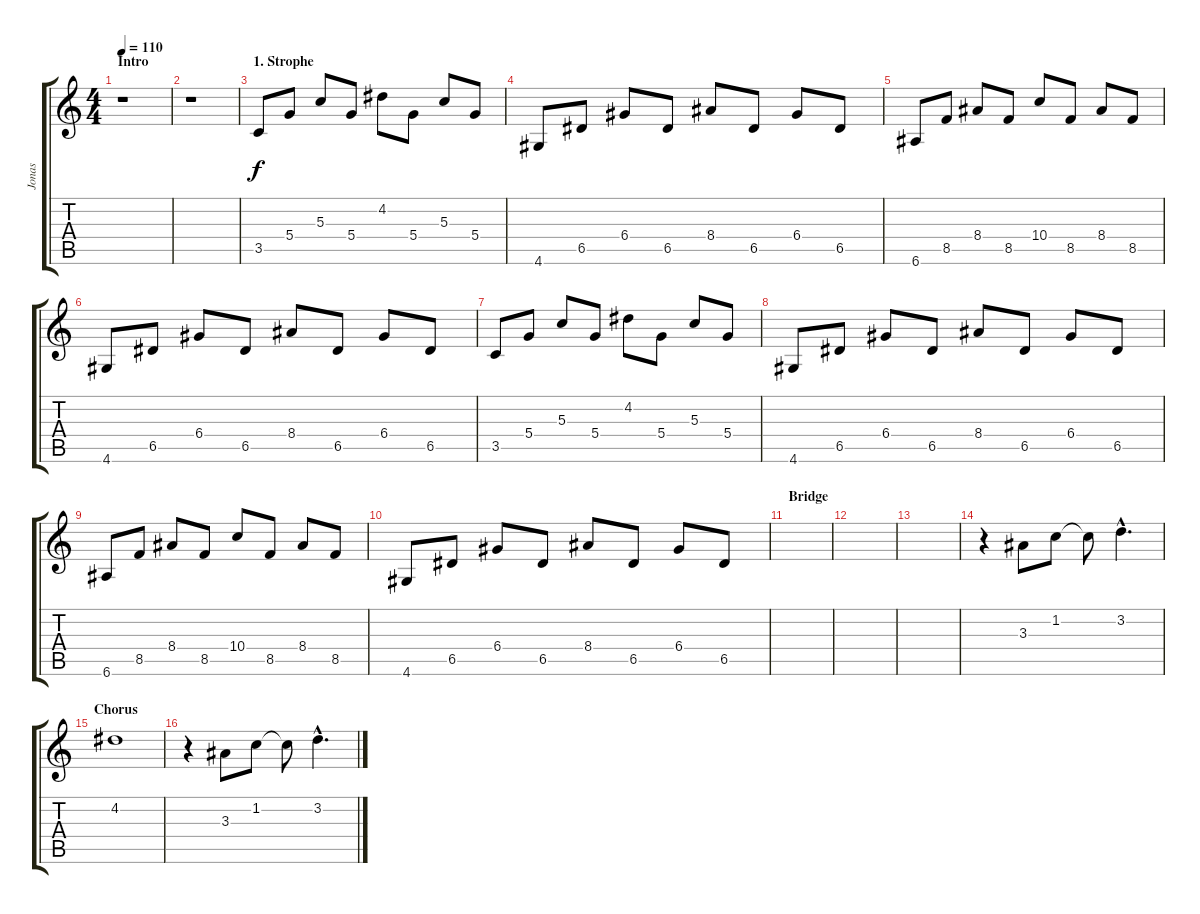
\track ("Jonas" "Jonas") {instrument acousticguitarsteel}
\staff {score tabs}
\tuning (E4 B3 G3 D3 A2 E2) {hide}
\ts (4 4)
\section ("" "Intro")
\tempo 110
\clef g2
\ks c
r.1{dy f instrument acousticguitarsteel} |
r.1 |
\section ("" "1. Strophe")
3.5.8 5.4.8 5.3.8 5.4.8 4.2.8 5.4.8 5.3.8 5.4.8 |
4.6.8 6.5.8 6.4.8 6.5.8 8.4.8 6.5.8 6.4.8 6.5.8 |
6.6.8 8.5.8 8.4.8 8.5.8 10.4.8 8.5.8 8.4.8 8.5.8 |
4.6.8 6.5.8 6.4.8 6.5.8 8.4.8 6.5.8 6.4.8 6.5.8 |
3.5.8 5.4.8 5.3.8 5.4.8 4.2.8 5.4.8 5.3.8 5.4.8 |
4.6.8 6.5.8 6.4.8 6.5.8 8.4.8 6.5.8 6.4.8 6.5.8 |
6.6.8 8.5.8 8.4.8 8.5.8 10.4.8 8.5.8 8.4.8 8.5.8 |
4.6.8 6.5.8 6.4.8 6.5.8 8.4.8 6.5.8 6.4.8 6.5.8 |
\section ("" "Bridge")
|
|
|
r.4 3.3.8 1.2.8 1.2{t}.8 3.2{hac}.4{d} |
\section ("" "Chorus")
4.2.1 |
r.4 3.3.8 1.2.8 1.2{t}.8 3.2{hac}.4{d}
